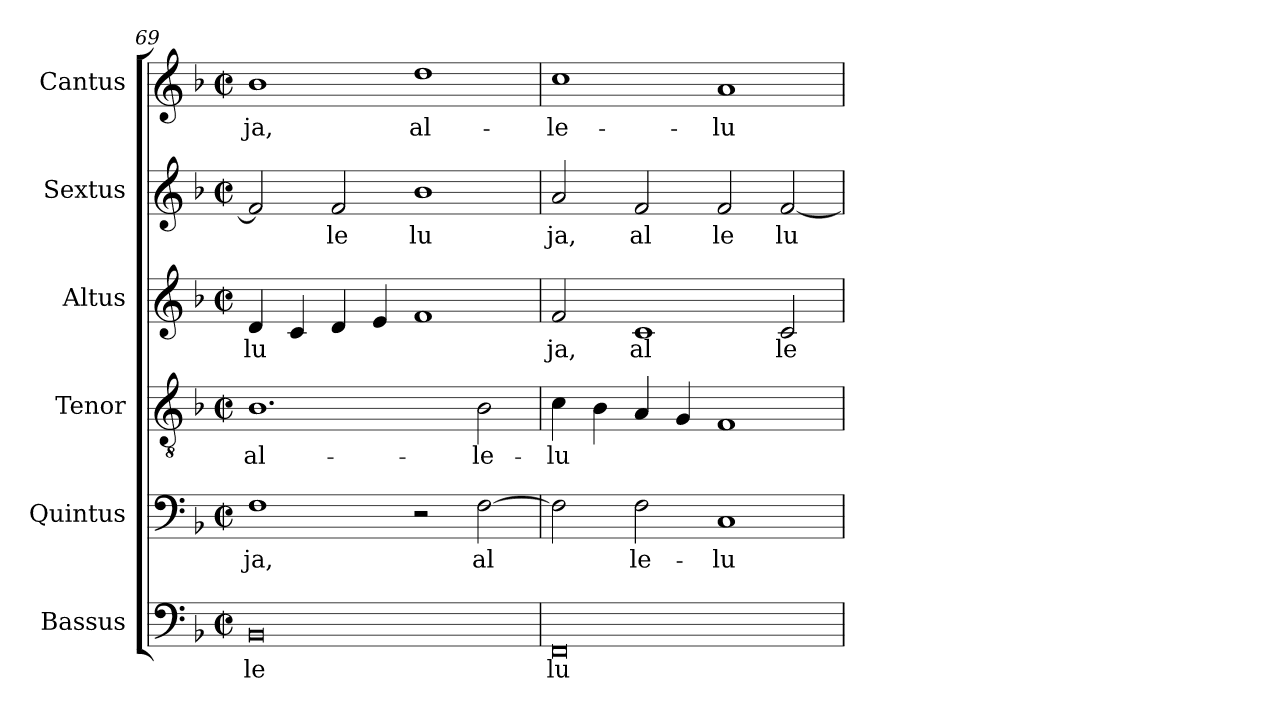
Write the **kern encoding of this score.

**kern	**text	**kern	**text	**kern	**text	**kern	**text	**kern	**text	**kern	**text
*part6	*part6	*part5	*part5	*part4	*part4	*part3	*part3	*part2	*part2	*part1	*part1
*staff6	*staff6	*staff5	*staff5	*staff4	*staff4	*staff3	*staff3	*staff2	*staff2	*staff1	*staff1
*I"Bassus	*	*I"Quintus	*	*I"Tenor	*	*I"Altus	*	*I"Sextus	*	*I"Cantus	*
*clefF4	*	*clefF4	*	*clefGv2	*	*clefG2	*	*clefG2	*	*clefG2	*
*k[b-]	*	*k[b-]	*	*k[b-]	*	*k[b-]	*	*k[b-]	*	*k[b-]	*
*F:	*	*F:	*	*F:	*	*F:	*	*F:	*	*F:	*
*M2/2	*	*M2/2	*	*M2/2	*	*M2/2	*	*M2/2	*	*M2/2	*
*met(c|)	*	*met(c|)	*	*met(c|)	*	*met(c|)	*	*met(c|)	*	*met(c|)	*
=69	=69	=69	=69	=69	=69	=69	=69	=69	=69	=69	=69
!	!LO:LY:b	!	!LO:LY:b:cj	!	!LO:LY:b	!	!LO:LY:b:cj	!	!LO:LY:b	!	!LO:LY:b
0BB-	le	1F	-ja,	1.B-	al-	4d/	lu	2f/]	.	1b-	-ja,
!	!	!	!	!	!	!	!LO:LY:b:cj	!	!	!	!
.	.	.	.	.	.	4c/	.	.	.	.	.
!	!	!	!	!	!	!	!LO:LY:b:cj	!	!LO:LY:b	!	!
.	.	.	.	.	.	4d/	.	2f/	le	.	.
!	!	!	!	!	!	!	!LO:LY:b:cj	!	!	!	!
.	.	.	.	.	.	4e/	.	.	.	.	.
!	!	!	!	!	!	!	!LO:LY:b:cj	!	!LO:LY:b	!	!LO:LY:b
.	.	2r	.	.	.	1f	.	1b-	lu	1dd	al-
!	!	!	!LO:LY:b:cj	!	!LO:LY:b	!	!	!	!	!	!
.	.	[>2F\	al-	2B-\	-le-	.	.	.	.	.	.
=70	=70	=70	=70	=70	=70	=70	=70	=70	=70	=70	=70
!	!LO:LY:b	!	!LO:LY:b:cj	!	!LO:LY:b	!	!LO:LY:b:cj	!	!LO:LY:b	!	!LO:LY:b
0FF	lu	2F\]	--	4c\	-lu-	2f/	ja,	2a/	ja,	1cc	-le-
!	!	!	!	!	!LO:LY:b	!	!	!	!	!	!
.	.	.	.	4B-\	--	.	.	.	.	.	.
!	!	!	!LO:LY:b:cj	!	!LO:LY:b	!	!LO:LY:b:cj	!	!LO:LY:b	!	!
.	.	2F\	-le-	4A/	--	1c	al	2f/	al	.	.
!	!	!	!	!	!LO:LY:b	!	!	!	!	!	!
.	.	.	.	4G/	--	.	.	.	.	.	.
!	!	!	!LO:LY:b:cj	!	!LO:LY:b	!	!	!	!LO:LY:b	!	!LO:LY:b
.	.	1C	-lu-	1F	--	.	.	2f/	le	1a	-lu-
!	!	!	!	!	!	!	!LO:LY:b:cj	!	!LO:LY:b	!	!
.	.	.	.	.	.	2c/	le	[<2f/	lu	.	.
=	=	=	=	=	=	=	=	=	=	=	=
*-	*-	*-	*-	*-	*-	*-	*-	*-	*-	*-	*-
